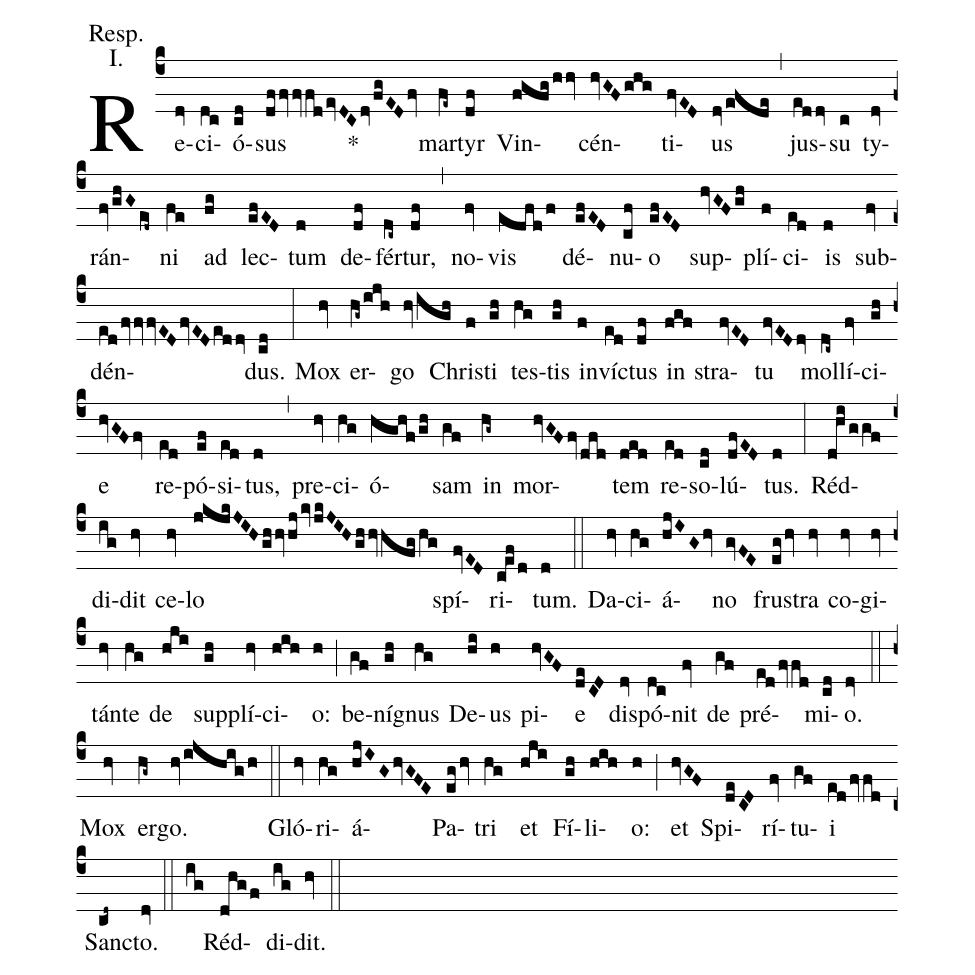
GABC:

annotation: Resp.;
annotation: I.;
%%
(c4)
Re(dv)ci(dc)ó(cd)sus(dffvfvfdevDCdvfgEDfv) *() mar(fe~)tyr(df) Vin(fgfghhv)cén(hvGFghg)ti(fvED)us(dvefde) (,)
jus(eddv)su(c) ty(dv)rán(fvghGed~)ni(fe) ad(fg) lec(efED)tum(d) de(df)fér(dc~)tur,(df) (,)
no(fv)vis(edfdf) dé(efED)nu(cf)o(efED) sup(hvGFgh)plí(f)ci(ed)is(d) sub(fv)dén(edfvfvfvEDfvEDeddv)dus.(cd) (:)
Mox(hv) er(hg~ijh)go(hvigh) Chris(f)ti(gh) tes(hg)tis(gh) in(f)víc(ed)tus(df) in(fgf) stra(fvED)tu(fvEDdv) mol(dc~)lí(fv)ci(gh)e(hvGFfv) re(ed)pó(ef)si(ed)tus,(d) (,)
pre(hv)ci(hg)ó(hghfgh)sam(gf) in(hg~) mor(hvGFfvdfd)tem(ded) re(ed)so(cd)lú(dfED)tus.(d) (:)
Réd(dhiggf)di(ig)dit(hv) ce(hv)lo(jkjkJIHghhvhjkvjkJIHghhvhfghg) spí(fvED)ri(cefd)tum.(d) (::)

Da(hv)ci(hg)á(hjIGhv)no(gvFE) frus(eghv)tra(hv) co(hv)gi(hv)tán(hv)te(hg) de(hji) sup(gh)plí(hv)ci(hih)o:(h) (;)
be(gf)níg(gh)nus(hg) De(hi)us(h) pi(hvGF)e(deCD) dis(dv)pó(dc)nit(fv) de(gf) pré(edfvfd)mi(cd)o.(dv) (::)

Mox(hv) er(hg~)go.(hvijhigh) (::)

Gló(hv)ri(hg)á(hjIGhvGFE)Pa(eghv)tri(hg) et(hji) Fí(gh)li(hih)o:(h) (;)
et(hvGF) Spi(deCD)rí(fv)tu(gf)i(edfvfd) Sanc(cd~)to.(dv) (::)

(ig) Réd(dhgf)di(ig)dit.(hv) (::)
